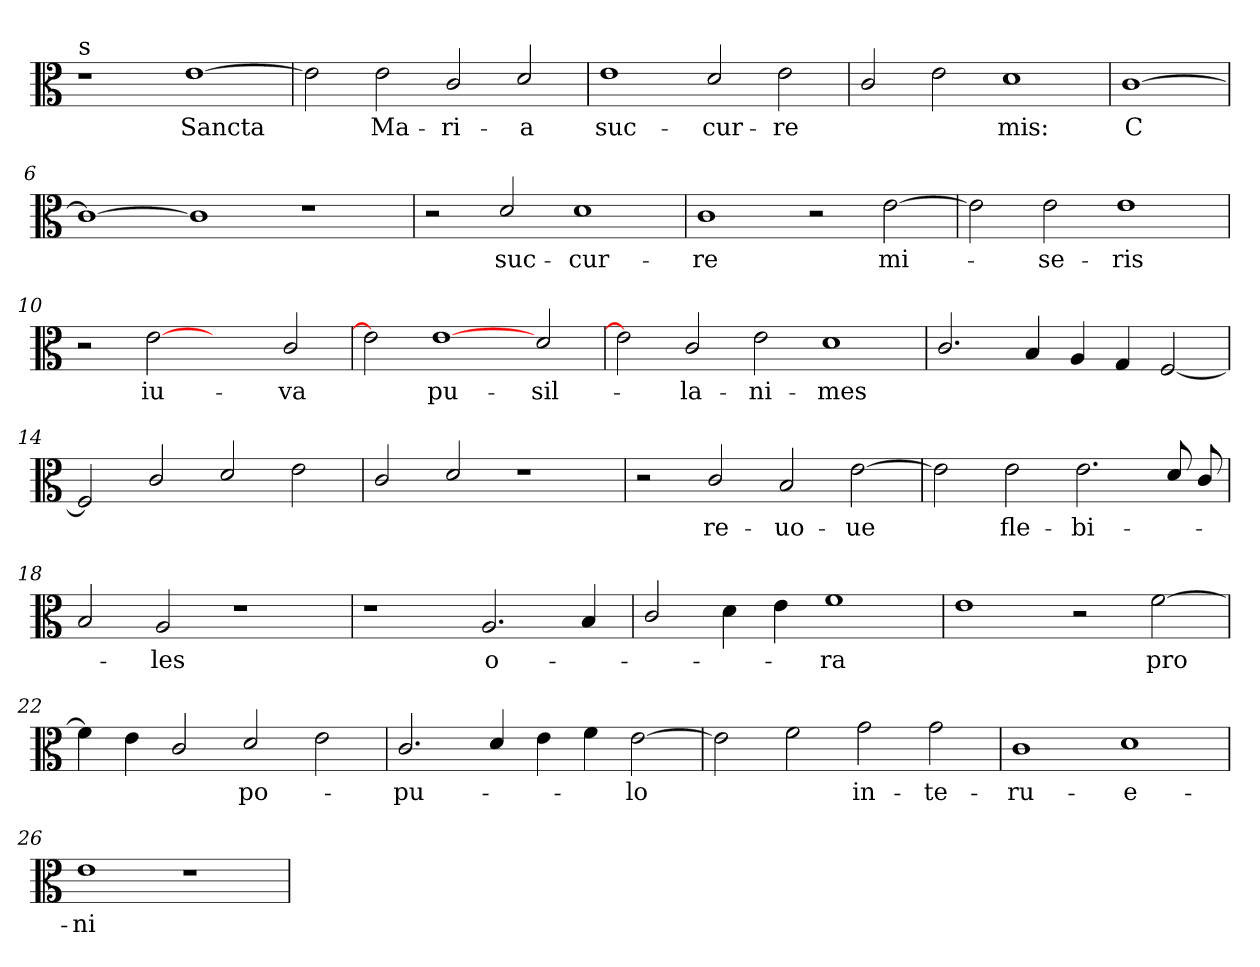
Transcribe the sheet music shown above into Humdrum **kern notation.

**kern	**text
*part1	*part1
*staff1	*staff1
*clefC3	*
*k[]	*
*C:	*
=1	=1
!LO:TX:t=s	!
1r	.
[1e\	Sancta
=2	=2
2e\]	.
2e\	Ma-
2c/	-ri-
2d/	-a
=3	=3
1e\	suc-
2d/	-cur-
2e\	-re
=4	=4
2c/	.
2e\	.
1d\	mis:
=5	=5
[1c\	C
=6	=6
1c\_	.
1c\]	.
1r	.
=7	=7
2r	.
2d/	suc-
1d\	-cur-
=8	=8
1c\	-re
2r	.
[2e\	mi-
=9	=9
2e\]	.
2e\	-se-
1e\	-ris
=10	=10
2r	.
[2e\	iu-
2ryy	.
2c/	-va
!!LO:LB:g=z
=11	=11
2e\]	.
[1e\	pu-
2d/	-sil-
=12	=12
2e\]	.
2c/	-la-
2e\	-ni-
1d\	-mes
=13	=13
2.c/	.
4B/	.
4A/	.
4G/	.
[2F/	.
=14	=14
2F/]	.
2c/	.
2d/	.
2e\	.
=15	=15
2c/	.
2d/	.
1r	.
=16	=16
2r	.
2c/	re-
2B/	-uo-
[2e\	-ue
=17	=17
2e\]	.
2e\	fle-
2.e\	-bi-
8d/	.
8c/	.
=18	=18
2B/	.
2A/	-les
1r	.
=19	=19
1r	.
2.A/	o-
4B/	.
=20	=20
2c/	.
4d\	.
4e\	.
1f\	-ra
!!LO:LB:g=z
=21	=21
1e\	.
2r	.
[2f\	pro
=22	=22
4f\]	.
4e\	.
2c/	.
2d/	po-
2e\	.
=23	=23
2.c/	-pu-
4d/	.
4e\	.
4f\	.
[2e\	-lo
=24	=24
2e\]	.
2f\	.
2g\	in-
2g\	-te-
=25	=25
1c\	-ru-
1d\	-e-
=26	=26
1e\	-ni
1r	.
=	=
*-	*-
